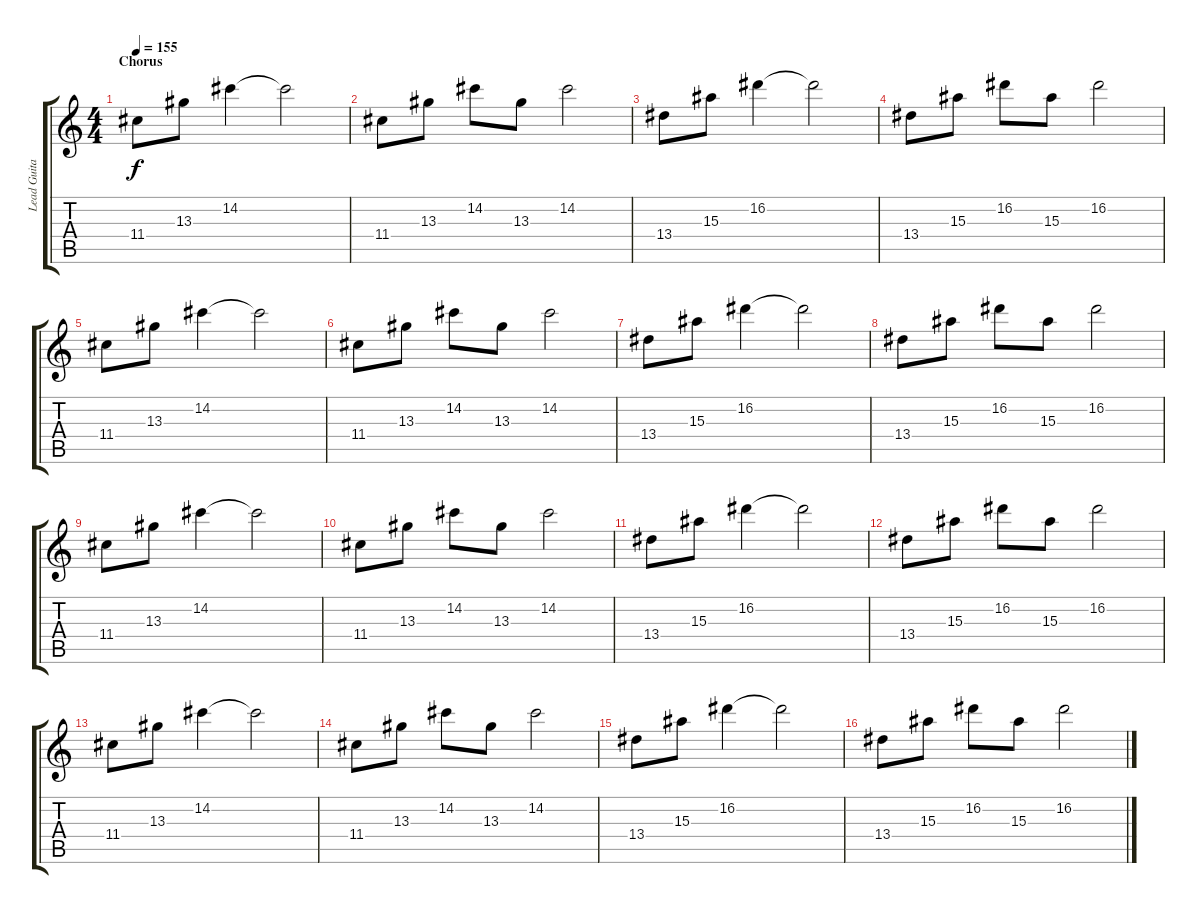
\track ("Lead Guitar II" "Lead Guita") {instrument distortionguitar}
\staff {score tabs}
\tuning (E4 B3 G3 D3 A2 E2) {hide}
\ts (4 4)
\section ("" "Chorus")
\tempo 155
\clef g2
\ks c
11.4.8{dy f} 13.3.8 14.2.4 14.2{t}.2 |
11.4.8 13.3.8 14.2.8 13.3.8 14.2.2 |
13.4.8 15.3.8 16.2.4 16.2{t}.2 |
13.4.8 15.3.8 16.2.8 15.3.8 16.2.2 |
11.4.8 13.3.8 14.2.4 14.2{t}.2 |
11.4.8 13.3.8 14.2.8 13.3.8 14.2.2 |
13.4.8 15.3.8 16.2.4 16.2{t}.2 |
13.4.8 15.3.8 16.2.8 15.3.8 16.2.2 |
11.4.8 13.3.8 14.2.4 14.2{t}.2 |
11.4.8 13.3.8 14.2.8 13.3.8 14.2.2 |
13.4.8 15.3.8 16.2.4 16.2{t}.2 |
13.4.8 15.3.8 16.2.8 15.3.8 16.2.2 |
11.4.8 13.3.8 14.2.4 14.2{t}.2 |
11.4.8 13.3.8 14.2.8 13.3.8 14.2.2 |
13.4.8 15.3.8 16.2.4 16.2{t}.2 |
13.4.8 15.3.8 16.2.8 15.3.8 16.2.2
